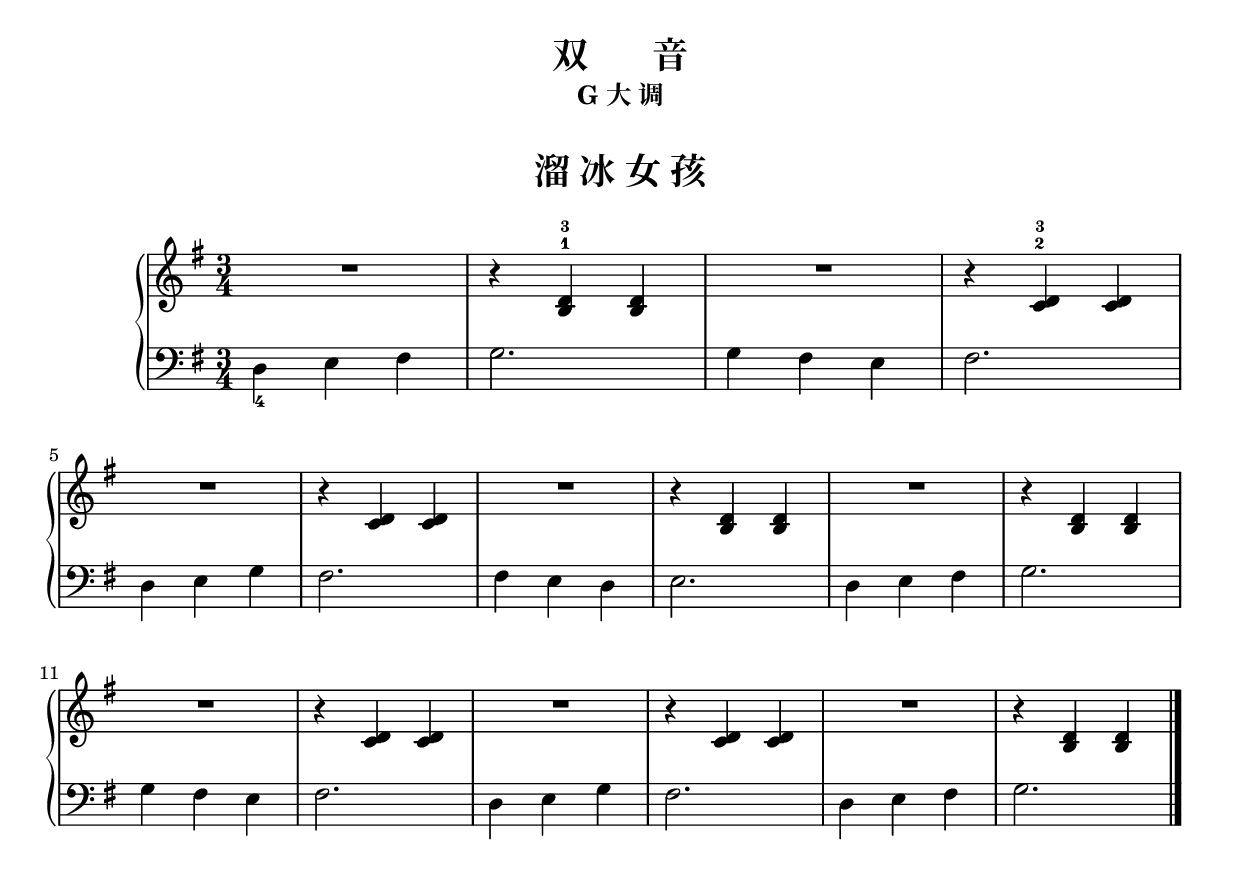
\version "2.18.2"
% 《约翰•汤普森 简易钢琴教程 2》 P32

upper = \relative c'' {
  \clef treble
  \key g \major
  \time 3/4
  \numericTimeSignature
  
  R2. |
  r4 <b, d>-1-3 q |
  R2. |
  r4 <c d>-2-3 q |\break
  
  R2. |
  r4 q q |
  R2. |
  r4 <b d> q |
  R2. |
  r4 q q |\break
  
  R2. |
  r4 <c d> q |
  R2. |
  r4 q q |
  R2. |
  r4 <b d> q |\bar"|."
}

lower = \relative c {
  \clef bass
  \key g \major
  \time 3/4
  \numericTimeSignature

  d4_4 e fis |
  g2. |
  g4 fis e |
  fis2. |\break
  
  d4 e g |
  fis2. |
  fis4 e d |
  e2. |
  d4 e fis |
  g2. |\break
  
  g4 fis e |
  fis2. |
  d4 e g |
  fis2. |
  d4 e fis |
  g2. |\bar"|."
}


\paper {
  print-all-headers = ##t
}

\header {
  title = "双       音"
  subtitle = "G 大 调"
}
\markup { \vspace #1 }

\score {
  \header {
    title = "溜 冰 女 孩"
    subtitle = ##f
  }
  \new GrandStaff <<
    \new Staff = "upper" \upper
    \new Staff = "lower" \lower
  >>
  \layout { }
  \midi { }
}


